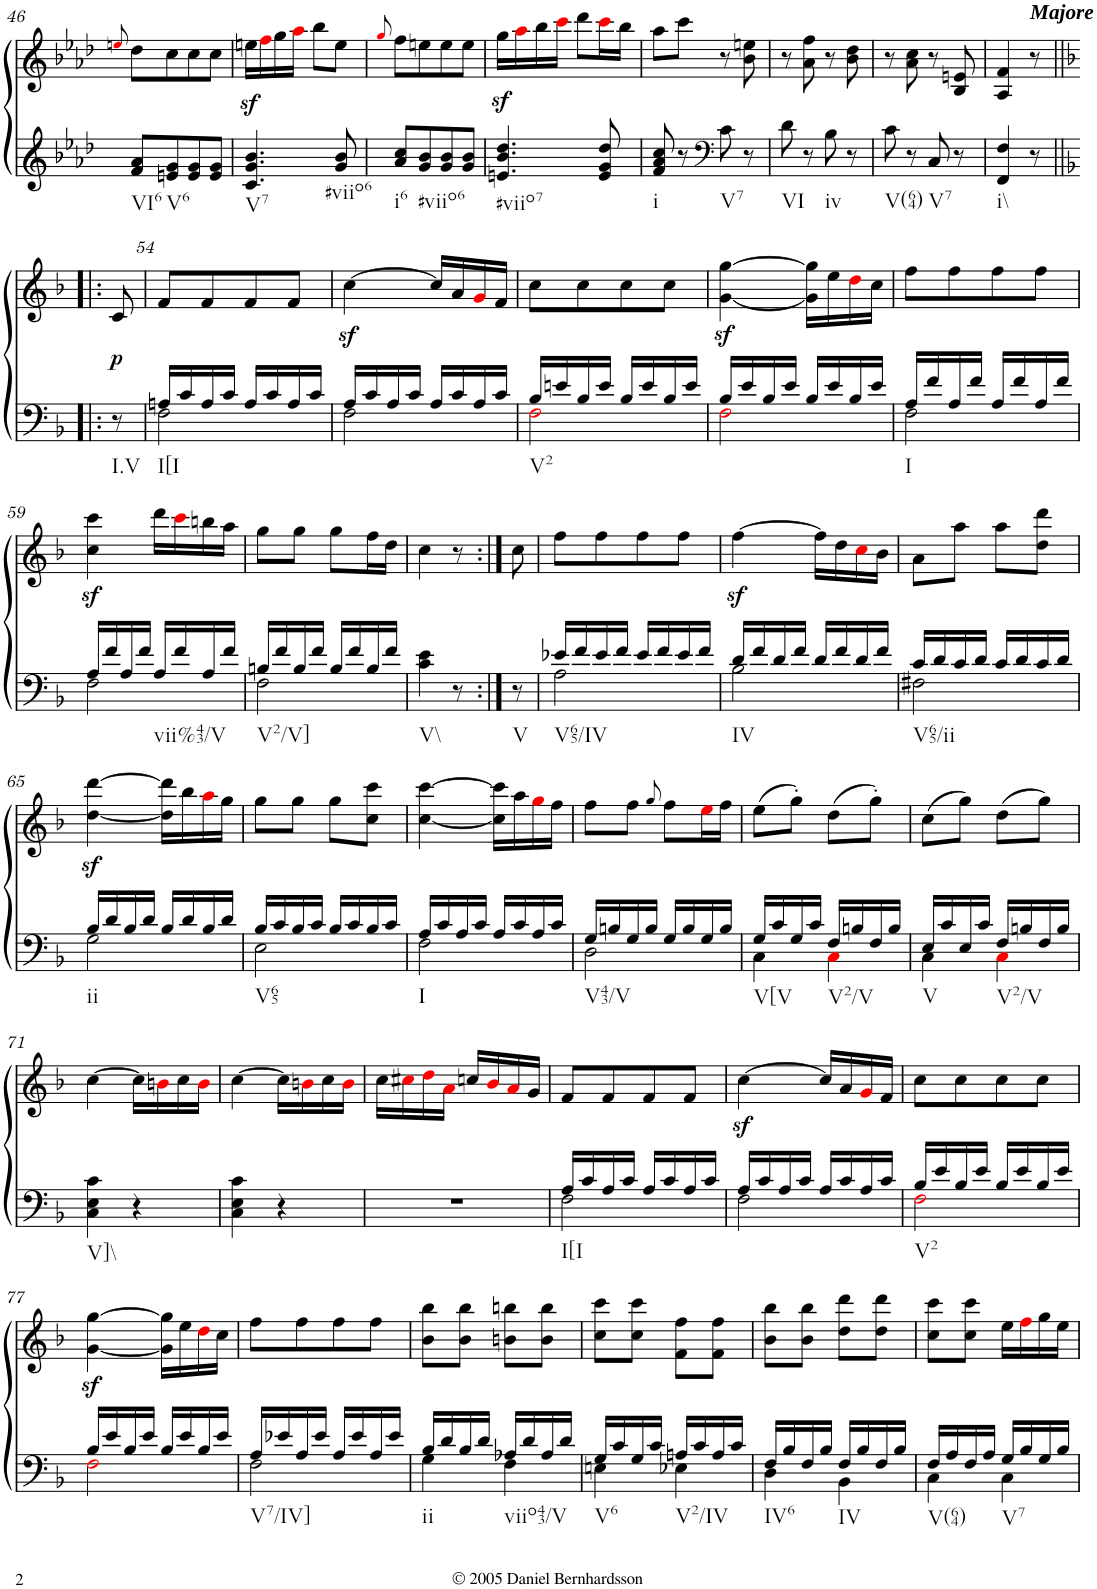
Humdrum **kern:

**kern	**kern	**dynam
*part1	*part1	*part1
*staff2	*staff1	*staff1/2
*I"Piano	*	*
*I'Pno.	*	*
!!LO:PB:g=z
*clefG2	*clefG2	*
*k[b-e-a-d-]	*k[b-e-a-d-]	*
*M2/4	*M2/4	*
=46	=46	=46
.	8qeeni/	.
!LO:TX:b:t=VI6	!	!
8f/ 8a-/L	8dd-\L	.
!LO:TX:b:t=V6	!	!
8en/ 8g/	8cc\	.
8e/ 8g/	8cc\	.
8e/ 8g/J	8cc\J	.
=47	=47	=47
!LO:TX:b:t=V7	!	!
4.c/ 4.g/ 4.b-/	16eenz<\LL	.
.	16ffi\	.
.	16gg\	.
.	16aa-i\JJ	.
.	8bb-\L	.
!LO:TX:b:t=#viio6	!	!
8g/ 8b-/	8ee\J	.
=48	=48	=48
.	8qggi/	.
!LO:TX:b:t=i6	!	!
8a-/ 8cc/L	8ff\L	.
!LO:TX:b:t=#viio6	!	!
8g/ 8b-/	8een\	.
8g/ 8b-/	8ee\	.
8g/ 8b-/J	8ee\J	.
=49	=49	=49
!LO:TX:b:t=#viio7	!	!
4.en/ 4.b-/ 4.dd-/	16ggz<\LL	.
.	16aa-i\	.
.	16bb-\	.
.	16ccci\JJ	.
.	8ddd-\L	.
8e/ 8g/ 8dd-/	16ccci\L	.
.	16bb-\JJ	.
=50	=50	=50
!LO:TX:b:t=i	!	!
8f/ 8a-/ 8cc/	8aa-\L	.
8r	8ccc\J	.
*clefF4	*	*
!LO:TX:b:t=V7	!	!
8c\	8r	.
8r	8b-\ 8een\	.
=51	=51	=51
!LO:TX:b:t=VI	!	!
8d-\	8r	.
8r	8a-\ 8ff\	.
!LO:TX:b:t=iv	!	!
8B-\	8r	.
8r	8b-\ 8dd-\	.
=52	=52	=52
!LO:TX:b:t=V(64)	!	!
8c\	8r	.
8r	8a-\ 8cc\	.
!LO:TX:b:t=V7	!	!
8C/	8r	.
8r	8B-/ 8en/	.
=53	=53	=53
!LO:TX:b:t=i\\	!	!
4FF/ 4F/	4A-/ 4f/	.
!	!LO:TX:a:Bi:t=Majore	!
8r	8r	.
!!LO:LB:g=z
=53X2!|:	=53X2!|:	=53X2!|:
*k[b-]	*k[b-]	*
*F:	*F:	*
!LO:TX:b:t=I.V	!	!
!	!	!LO:DY:b
8r	8c/	p
=54	=54	=54
*^	*	*
!LO:TX:b:t=I[I	!	!	!
16An/LL	2F\	8f/L	.
16c/	.	.	.
16A/	.	8f/	.
16c/JJ	.	.	.
16A/LL	.	8f/	.
16c/	.	.	.
16A/	.	8f/J	.
16c/JJ	.	.	.
=55	=55	=55	=55
16A/LL	2F\	[>4ccz<\	.
16c/	.	.	.
16A/	.	.	.
16c/JJ	.	.	.
16A/LL	.	16cc/LL]	.
16c/	.	16a/	.
16A/	.	16gi/	.
16c/JJ	.	16f/JJ	.
=56	=56	=56	=56
!LO:TX:b:t=V2	!	!	!
16B-/LL	2Fi\	8cc\L	.
16en/	.	.	.
16B-/	.	8cc\	.
16e/JJ	.	.	.
16B-/LL	.	8cc\	.
16e/	.	.	.
16B-/	.	8cc\J	.
16e/JJ	.	.	.
=57	=57	=57	=57
16B-/LL	2Fi\	[<4g\z< [>4gg\z<	.
16e/	.	.	.
16B-/	.	.	.
16e/JJ	.	.	.
16B-/LL	.	16g\] 16gg\]LL	.
16e/	.	16ee\	.
16B-/	.	16ddi\	.
16e/JJ	.	16cc\JJ	.
=58	=58	=58	=58
!LO:TX:b:t=I	!	!	!
16A/LL	2F\	8ff\L	.
16f/	.	.	.
16A/	.	8ff\	.
16f/JJ	.	.	.
16A/LL	.	8ff\	.
16f/	.	.	.
16A/	.	8ff\J	.
16f/JJ	.	.	.
!!LO:LB:g=z
=59	=59	=59	=59
16A/LL	2F\	4cc\z< 4ccc\z<	.
16f/	.	.	.
16A/	.	.	.
16f/JJ	.	.	.
!LO:TX:b:t=vii%43/V	!	!	!
16A/LL	.	16ddd\LL	.
16f/	.	16ccci\	.
16A/	.	16bbn\	.
16f/JJ	.	16aa\JJ	.
=60	=60	=60	=60
!LO:TX:b:t=V2/V]	!	!	!
16Bn/LL	2F\	8gg\L	.
16f/	.	.	.
16B/	.	8gg\J	.
16f/JJ	.	.	.
16B/LL	.	8gg\L	.
16f/	.	.	.
16B/	.	16ff\L	.
16f/JJ	.	16dd\JJ	.
*v	*v	*	*
=61	=61	=61
!LO:TX:b:t=V\\	!	!
4c\ 4e\	4cc\	.
8r	8r	.
=61X3:|!	=61X3:|!	=61X3:|!
!LO:TX:b:t=V	!	!
8r	8cc\	.
=62	=62	=62
*^	*	*
!LO:TX:b:t=V65/IV	!	!	!
16e-X/LL	2A\	8ff\L	.
16f/	.	.	.
16e-/	.	8ff\	.
16f/JJ	.	.	.
16e-/LL	.	8ff\	.
16f/	.	.	.
16e-/	.	8ff\J	.
16f/JJ	.	.	.
=63	=63	=63	=63
!LO:TX:b:t=IV	!	!	!
16d/LL	2B-\	[>4ffz<\	.
16f/	.	.	.
16d/	.	.	.
16f/JJ	.	.	.
16d/LL	.	16ff\LL]	.
16f/	.	16dd\	.
16d/	.	16cci\	.
16f/JJ	.	16b-\JJ	.
=64	=64	=64	=64
!LO:TX:b:t=V65/ii	!	!	!
16c/LL	2F#X\	8a\L	.
16d/	.	.	.
16c/	.	8aa\J	.
16d/JJ	.	.	.
16c/LL	.	8aa\L	.
16d/	.	.	.
16c/	.	8dd\ 8ddd\J	.
16d/JJ	.	.	.
!!LO:LB:g=z
=65	=65	=65	=65
!LO:TX:b:t=ii	!	!	!
16B-/LL	2G\	[<4dd\z< [>4ddd\z<	.
16d/	.	.	.
16B-/	.	.	.
16d/JJ	.	.	.
16B-/LL	.	16dd\] 16ddd\]LL	.
16d/	.	16bb-\	.
16B-/	.	16aai\	.
16d/JJ	.	16gg\JJ	.
=66	=66	=66	=66
!LO:TX:b:t=V65	!	!	!
16B-/LL	2E\	8gg\L	.
16c/	.	.	.
16B-/	.	8gg\J	.
16c/JJ	.	.	.
16B-/LL	.	8gg\L	.
16c/	.	.	.
16B-/	.	8cc\ 8ccc\J	.
16c/JJ	.	.	.
=67	=67	=67	=67
!LO:TX:b:t=I	!	!	!
16A/LL	2F\	[<4cc\ [>4ccc\	.
16c/	.	.	.
16A/	.	.	.
16c/JJ	.	.	.
16A/LL	.	16cc\] 16ccc\]LL	.
16c/	.	16aa\	.
16A/	.	16ggi\	.
16c/JJ	.	16ff\JJ	.
=68	=68	=68	=68
!LO:TX:b:t=V43/V	!	!	!
16G/LL	2D\	8ff\L	.
16Bn/	.	.	.
16G/	.	8ff\J	.
16B/JJ	.	.	.
.	.	8qgg/	.
16G/LL	.	8ff\L	.
16B/	.	.	.
16G/	.	16eei\L	.
16B/JJ	.	16ff\JJ	.
=69	=69	=69	=69
!LO:TX:b:t=V[V	!	!	!
16G/LL	4C\	(8ee\L	.
16c/	.	.	.
16G/	.	8gg'\J)	.
16c/JJ	.	.	.
!LO:TX:b:t=V2/V	!	!	!
16F/LL	4Ci\	(8dd\L	.
16Bn/	.	.	.
16F/	.	8gg'\J)	.
16B/JJ	.	.	.
=70	=70	=70	=70
!LO:TX:b:t=V	!	!	!
16E/LL	4C\	(8cc\L	.
16c/	.	.	.
16E/	.	8gg\J)	.
16c/JJ	.	.	.
!LO:TX:b:t=V2/V	!	!	!
16F/LL	4Ci\	(8dd\L	.
16Bn/	.	.	.
16F/	.	8gg\J)	.
16B/JJ	.	.	.
*v	*v	*	*
!!LO:LB:g=z
=71	=71	=71
!LO:TX:b:t=V]\\	!	!
4C\ 4E\ 4c\	[>4cc\	.
4r	16cc\LL]	.
.	16bni\	.
.	16cc\	.
.	16bi\JJ	.
=72	=72	=72
4C\ 4E\ 4c\	[>4cc\	.
4r	16cc\LL]	.
.	16bni\	.
.	16cc\	.
.	16bi\JJ	.
=73	=73	=73
2r	16cc\LL	.
.	16cc#Xi\	.
.	16ddi\	.
.	16ai\JJ	.
.	16ccn/LL	.
.	16b-i/	.
.	16ai/	.
.	16g/JJ	.
=74	=74	=74
*^	*	*
!LO:TX:b:t=I[I	!	!	!
16A/LL	2F\	8f/L	.
16c/	.	.	.
16A/	.	8f/	.
16c/JJ	.	.	.
16A/LL	.	8f/	.
16c/	.	.	.
16A/	.	8f/J	.
16c/JJ	.	.	.
=75	=75	=75	=75
16A/LL	2F\	[>4ccz<\	.
16c/	.	.	.
16A/	.	.	.
16c/JJ	.	.	.
16A/LL	.	16cc/LL]	.
16c/	.	16a/	.
16A/	.	16gi/	.
16c/JJ	.	16f/JJ	.
=76	=76	=76	=76
!LO:TX:b:t=V2	!	!	!
16B-/LL	2Fi\	8cc\L	.
16e/	.	.	.
16B-/	.	8cc\	.
16e/JJ	.	.	.
16B-/LL	.	8cc\	.
16e/	.	.	.
16B-/	.	8cc\J	.
16e/JJ	.	.	.
!!LO:LB:g=z
=77	=77	=77	=77
16B-/LL	2Fi\	[<4g\z< [>4gg\z<	.
16e/	.	.	.
16B-/	.	.	.
16e/JJ	.	.	.
16B-/LL	.	16g\] 16gg\]LL	.
16e/	.	16ee\	.
16B-/	.	16ddi\	.
16e/JJ	.	16cc\JJ	.
=78	=78	=78	=78
!LO:TX:b:t=V7/IV]	!	!	!
16A/LL	2F\	8ff\L	.
16e-X/	.	.	.
16A/	.	8ff\	.
16e-/JJ	.	.	.
16A/LL	.	8ff\	.
16e-/	.	.	.
16A/	.	8ff\J	.
16e-/JJ	.	.	.
=79	=79	=79	=79
!LO:TX:b:t=ii	!	!	!
16B-/LL	4G\	8b-\ 8bb-\L	.
16d/	.	.	.
16B-/	.	8b-\ 8bb-\J	.
16d/JJ	.	.	.
!LO:TX:b:t=viio43/V	!	!	!
16A-X/LL	4F\	8bn\ 8bbn\L	.
16d/	.	.	.
16A-/	.	8b\ 8bb\J	.
16d/JJ	.	.	.
=80	=80	=80	=80
!LO:TX:b:t=V6	!	!	!
16G/LL	4En\	8cc\ 8ccc\L	.
16c/	.	.	.
16G/	.	8cc\ 8ccc\J	.
16c/JJ	.	.	.
!LO:TX:b:t=V2/IV	!	!	!
16An/LL	4E-X\	8f\ 8ff\L	.
16c/	.	.	.
16A/	.	8f\ 8ff\J	.
16c/JJ	.	.	.
=81	=81	=81	=81
!LO:TX:b:t=IV6	!	!	!
16F/LL	4D\	8b-\ 8bb-\L	.
16B-/	.	.	.
16F/	.	8b-\ 8bb-\J	.
16B-/JJ	.	.	.
!LO:TX:b:t=IV	!	!	!
16F/LL	4BB-\	8dd\ 8ddd\L	.
16B-/	.	.	.
16F/	.	8dd\ 8ddd\J	.
16B-/JJ	.	.	.
=82	=82	=82	=82
!LO:TX:b:t=V(64)	!	!	!
16F/LL	4C\	8cc\ 8ccc\L	.
16A/	.	.	.
16F/	.	8cc\ 8ccc\J	.
16A/JJ	.	.	.
!LO:TX:b:t=V7	!	!	!
16G/LL	4C\	16ee\LL	.
16B-/	.	16ffi\	.
16G/	.	16gg\	.
16B-/JJ	.	16ee\JJ	.
*v	*v	*	*
=	=	=
*-	*-	*-
